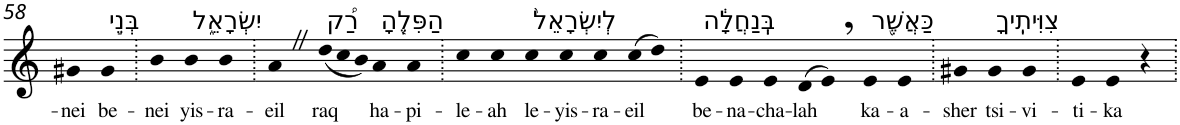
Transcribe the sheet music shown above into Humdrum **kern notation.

**kern	**text
*part1	*part1
*staff1	*staff1
*I"Piano	*
*I'Pno	*
!!LO:PB:g=z
*clefG2	*
*k[]	*
=58	=58
!	!LO:LY:b
4g#X	-nei
!LO:TX:a:t=בְּנֵ֣י	!
!	!LO:LY:b
4g#	be-
=59.	=59.
!	!LO:LY:b
4b	-nei
!LO:TX:a:t=יִשְׂרָאֵ֑ל	!
!	!LO:LY:b
4b	yis-
!	!LO:LY:b
4b	-ra-
=60.	=60.
!	!LO:LY:b
4aZ	-eil
*Xtuplet	*
!LO:TX:a:t=רַ֠ק	!
!	!LO:LY:b
(<12dd	raq
12cc	.
12b)	.
!LO:TX:a:t=הַפִּלֶ֤הָ	!
!	!LO:LY:b
4a	ha-
!	!LO:LY:b
4a	-pi-
=61.	=61.
!	!LO:LY:b
4cc	-le-
!	!LO:LY:b
4cc	-ah
!LO:TX:a:t=לְיִשְׂרָאֵל֙	!
!	!LO:LY:b
4cc	le-
!	!LO:LY:b
4cc	-yis-
!	!LO:LY:b
4cc	-ra-
!	!LO:LY:b
(>8cc	-eil
8dd)	.
=62.	=62.
!LO:TX:a:t=בְּֽנַחֲלָ֔ה	!
!	!LO:LY:b
4e	be-
!	!LO:LY:b
4e	-na-
!	!LO:LY:b
4e	-cha-
!	!LO:LY:b
(>8d	-lah
8e,)	.
!LO:TX:a:t=כַּאֲשֶׁ֖ר	!
!	!LO:LY:b
4e	ka-
!	!LO:LY:b
4e	-a-
=63.	=63.
!	!LO:LY:b
4g#X	-sher
!LO:TX:a:t=צִוִּיתִֽיךָ	!
!	!LO:LY:b
4g#	tsi-
!	!LO:LY:b
4g#	-vi-
=64.	=64.
!	!LO:LY:b
4e	-ti-
!	!LO:LY:b
4e	-ka
4r	.
=.	=.
*-	*-
